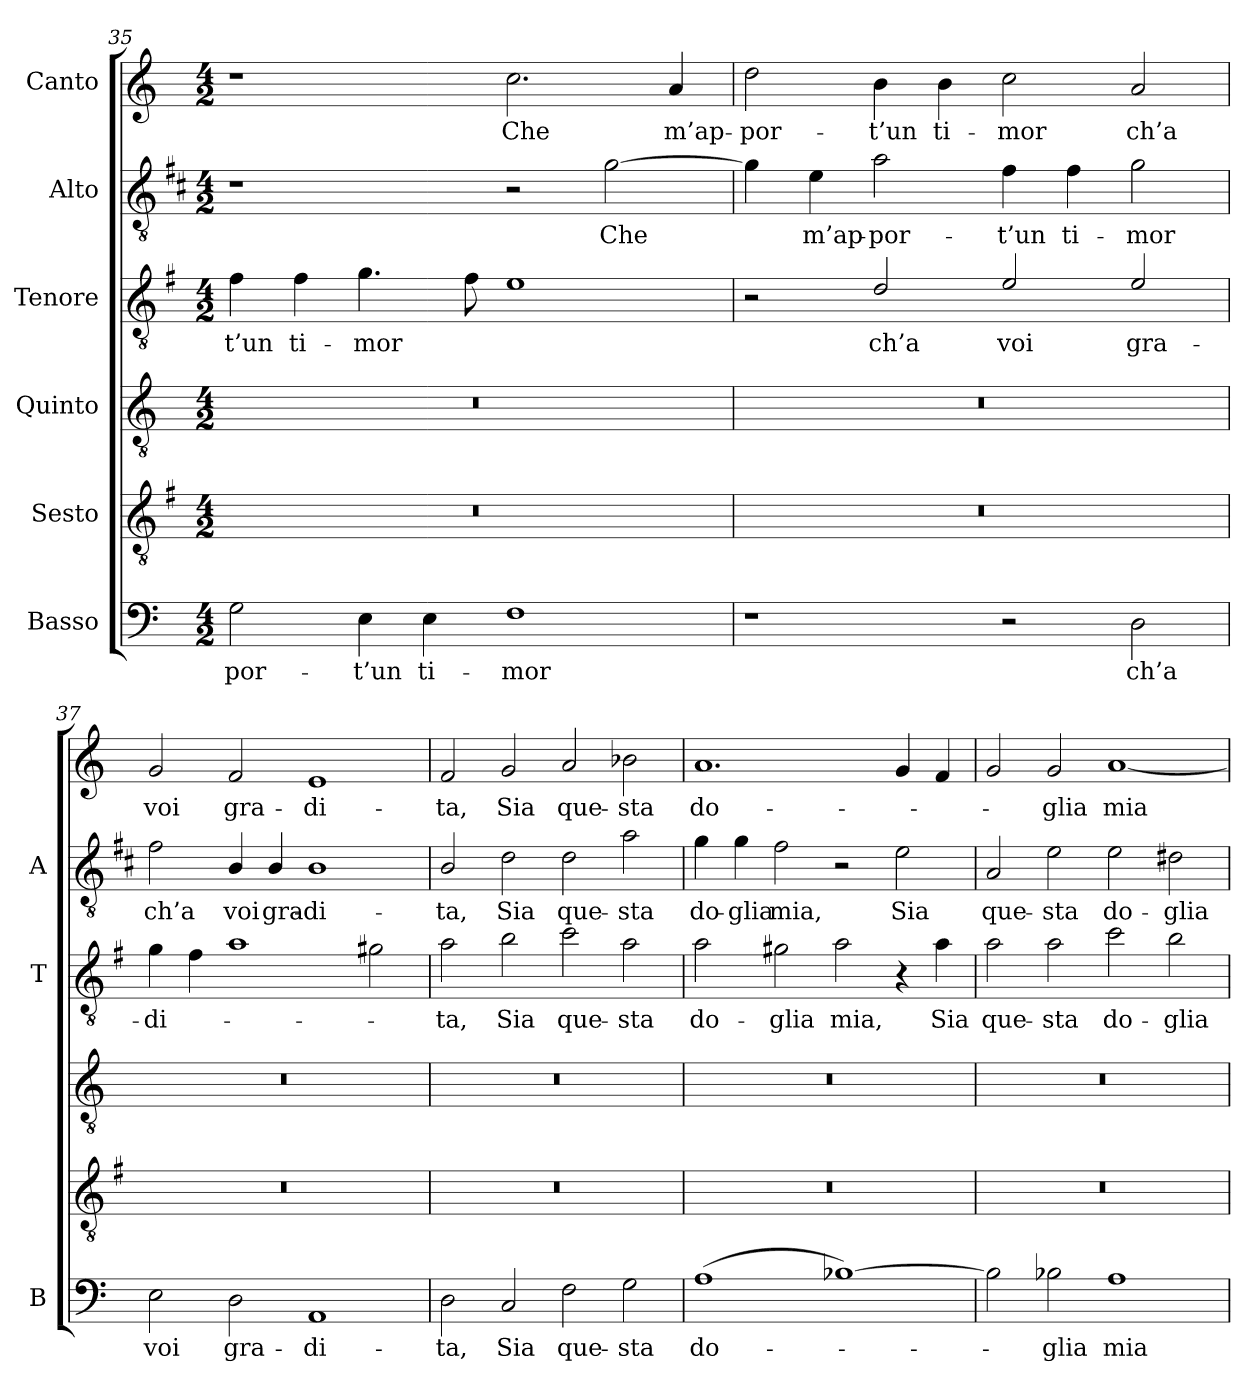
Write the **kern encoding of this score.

**kern	**text	**kern	**kern	**kern	**text	**kern	**text	**kern	**text
*part6	*part6	*part5	*part4	*part3	*part3	*part2	*part2	*part1	*part1
*staff6	*staff6	*staff5	*staff4	*staff3	*staff3	*staff2	*staff2	*staff1	*staff1
*I"Basso	*	*I"Sesto	*I"Quinto	*I"Tenore	*	*I"Alto	*	*I"Canto	*
*I'B	*	*	*	*I'T	*	*I'A	*	*	*
!!LO:LB:g=z
*clefF4	*	*clefGv2	*clefGv2	*clefGv2	*	*clefGv2	*	*clefG2	*
*	*	*ITrd4c7	*	*ITrd4c7	*	*ITrd1c2	*	*	*
*k[]	*	*k[]	*k[]	*k[]	*	*k[]	*	*k[]	*
*C:	*	*C:	*C:	*C:	*	*C:	*	*C:	*
*M4/2	*	*M4/2	*M4/2	*M4/2	*	*M4/2	*	*M4/2	*
=35	=35	=35	=35	=35	=35	=35	=35	=35	=35
!	!LO:LY:b	!	!	!	!LO:LY:b	!	!	!	!
2G\	-por-	0r	0r	4B\	-t’un	1r	.	1r	.
!	!	!	!	!	!LO:LY:b	!	!	!	!
.	.	.	.	4B\	ti-	.	.	.	.
!	!LO:LY:b	!	!	!	!LO:LY:b	!	!	!	!
4E\	-t’un	.	.	4.c\	-mor	.	.	.	.
!	!LO:LY:b	!	!	!	!	!	!	!	!
4E\	ti-	.	.	.	.	.	.	.	.
.	.	.	.	8B\	.	.	.	.	.
!	!LO:LY:b	!	!	!	!	!	!	!	!LO:LY:b
1F	-mor	.	.	1A	.	2r	.	2.cc\	Che
!	!	!	!	!	!	!	!LO:LY:b	!	!
.	.	.	.	.	.	[2f\	Che	.	.
!	!	!	!	!	!	!	!	!	!LO:LY:b
.	.	.	.	.	.	.	.	4a/	m’ap-
=36	=36	=36	=36	=36	=36	=36	=36	=36	=36
!	!	!	!	!	!	!	!	!	!LO:LY:b
1r	.	0r	0r	2r	.	4f\]	.	2dd\	-por-
!	!	!	!	!	!	!	!LO:LY:b	!	!
.	.	.	.	.	.	4d\	m’ap-	.	.
!	!	!	!	!	!LO:LY:b	!	!LO:LY:b	!	!LO:LY:b
.	.	.	.	2G/	ch’a	2g\	-por-	4b\	-t’un
!	!	!	!	!	!	!	!	!	!LO:LY:b
.	.	.	.	.	.	.	.	4b\	ti-
!	!	!	!	!	!LO:LY:b	!	!LO:LY:b	!	!LO:LY:b
2r	.	.	.	2A/	voi	4e\	-t’un	2cc\	-mor
!	!	!	!	!	!	!	!LO:LY:b	!	!
.	.	.	.	.	.	4e\	ti-	.	.
!	!LO:LY:b	!	!	!	!LO:LY:b	!	!LO:LY:b	!	!LO:LY:b
2D\	ch’a	.	.	2A/	gra-	2f\	-mor	2a/	ch’a
=37	=37	=37	=37	=37	=37	=37	=37	=37	=37
!	!LO:LY:b	!	!	!	!LO:LY:b	!	!LO:LY:b	!	!LO:LY:b
2E\	voi	0r	0r	4c\	-di-	2e\	ch’a	2g/	voi
.	.	.	.	4B\	.	.	.	.	.
!	!LO:LY:b	!	!	!	!	!	!LO:LY:b	!	!LO:LY:b
2D\	gra-	.	.	1d	.	4A/	voi	2f/	gra-
!	!	!	!	!	!	!	!LO:LY:b	!	!
.	.	.	.	.	.	4A/	gra-	.	.
!	!LO:LY:b	!	!	!	!	!	!LO:LY:b	!	!LO:LY:b
1AA	-di-	.	.	.	.	1A	-di-	1e	-di-
.	.	.	.	2c#X\	.	.	.	.	.
=38	=38	=38	=38	=38	=38	=38	=38	=38	=38
!	!LO:LY:b	!	!	!	!LO:LY:b	!	!LO:LY:b	!	!LO:LY:b
2D\	-ta,	0r	0r	2d\	-ta,	2A/	-ta,	2f/	-ta,
!	!LO:LY:b	!	!	!	!LO:LY:b	!	!LO:LY:b	!	!LO:LY:b
2C/	Sia	.	.	2e\	Sia	2c\	Sia	2g/	Sia
!	!LO:LY:b	!	!	!	!LO:LY:b	!	!LO:LY:b	!	!LO:LY:b
2F\	que-	.	.	2f\	que-	2c\	que-	2a/	que-
!	!LO:LY:b	!	!	!	!LO:LY:b	!	!LO:LY:b	!	!LO:LY:b
2G\	-sta	.	.	2d\	-sta	2g\	-sta	2b-X\	-sta
!!LO:LB:g=z
=39	=39	=39	=39	=39	=39	=39	=39	=39	=39
!	!LO:LY:b	!	!	!	!LO:LY:b	!	!LO:LY:b	!	!LO:LY:b
(>1A	do-	0r	0r	2d\	do-	4f\	do-	1.a	do-
!	!	!	!	!	!	!	!LO:LY:b	!	!
.	.	.	.	.	.	4f\	-glia	.	.
!	!	!	!	!	!LO:LY:b	!	!LO:LY:b	!	!
.	.	.	.	2c#X\	-glia	2e\	mia,	.	.
!	!	!	!	!	!LO:LY:b	!	!	!	!
[1B-X)	.	.	.	2d\	mia,	2r	.	.	.
!	!	!	!	!	!	!	!LO:LY:b	!	!
.	.	.	.	4r	.	2d\	Sia	4g/	.
!	!	!	!	!	!LO:LY:b	!	!	!	!
.	.	.	.	4d\	Sia	.	.	4f/	.
=40	=40	=40	=40	=40	=40	=40	=40	=40	=40
!	!	!	!	!	!LO:LY:b	!	!LO:LY:b	!	!
2B-\]	.	0r	0r	2d\	que-	2G/	que-	2g/	.
!	!LO:LY:b	!	!	!	!LO:LY:b	!	!LO:LY:b	!	!LO:LY:b
2B-X\	-glia	.	.	2d\	-sta	2d\	-sta	2g/	-glia
!	!LO:LY:b	!	!	!	!LO:LY:b	!	!LO:LY:b	!	!LO:LY:b
1A	mia	.	.	2f\	do-	2d\	do-	[1a	mia
!	!	!	!	!	!LO:LY:b	!	!LO:LY:b	!	!
.	.	.	.	2e\	-glia	2c#X\	-glia	.	.
=	=	=	=	=	=	=	=	=	=
*-	*-	*-	*-	*-	*-	*-	*-	*-	*-
